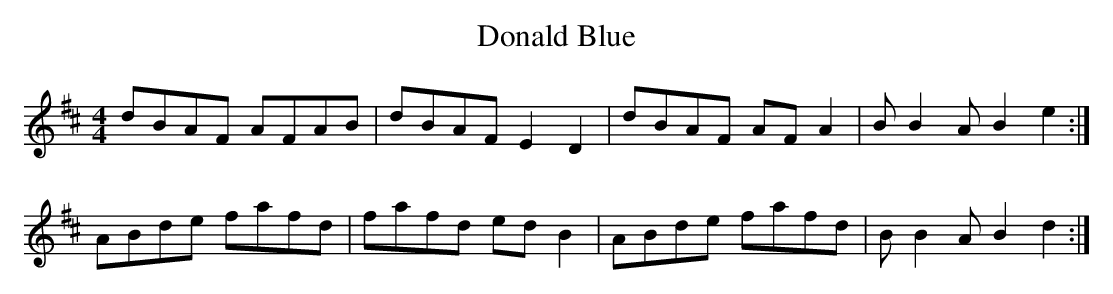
X:1
T:Donald Blue
M:4/4
L:1/8
K:D
dBAF AFAB | dBAF E2 D2 | dBAF AF A2 | B B2 A B2 e2 :|
ABde fafd | fafd ed B2 | ABde fafd  | B B2 A B2 d2 :|
